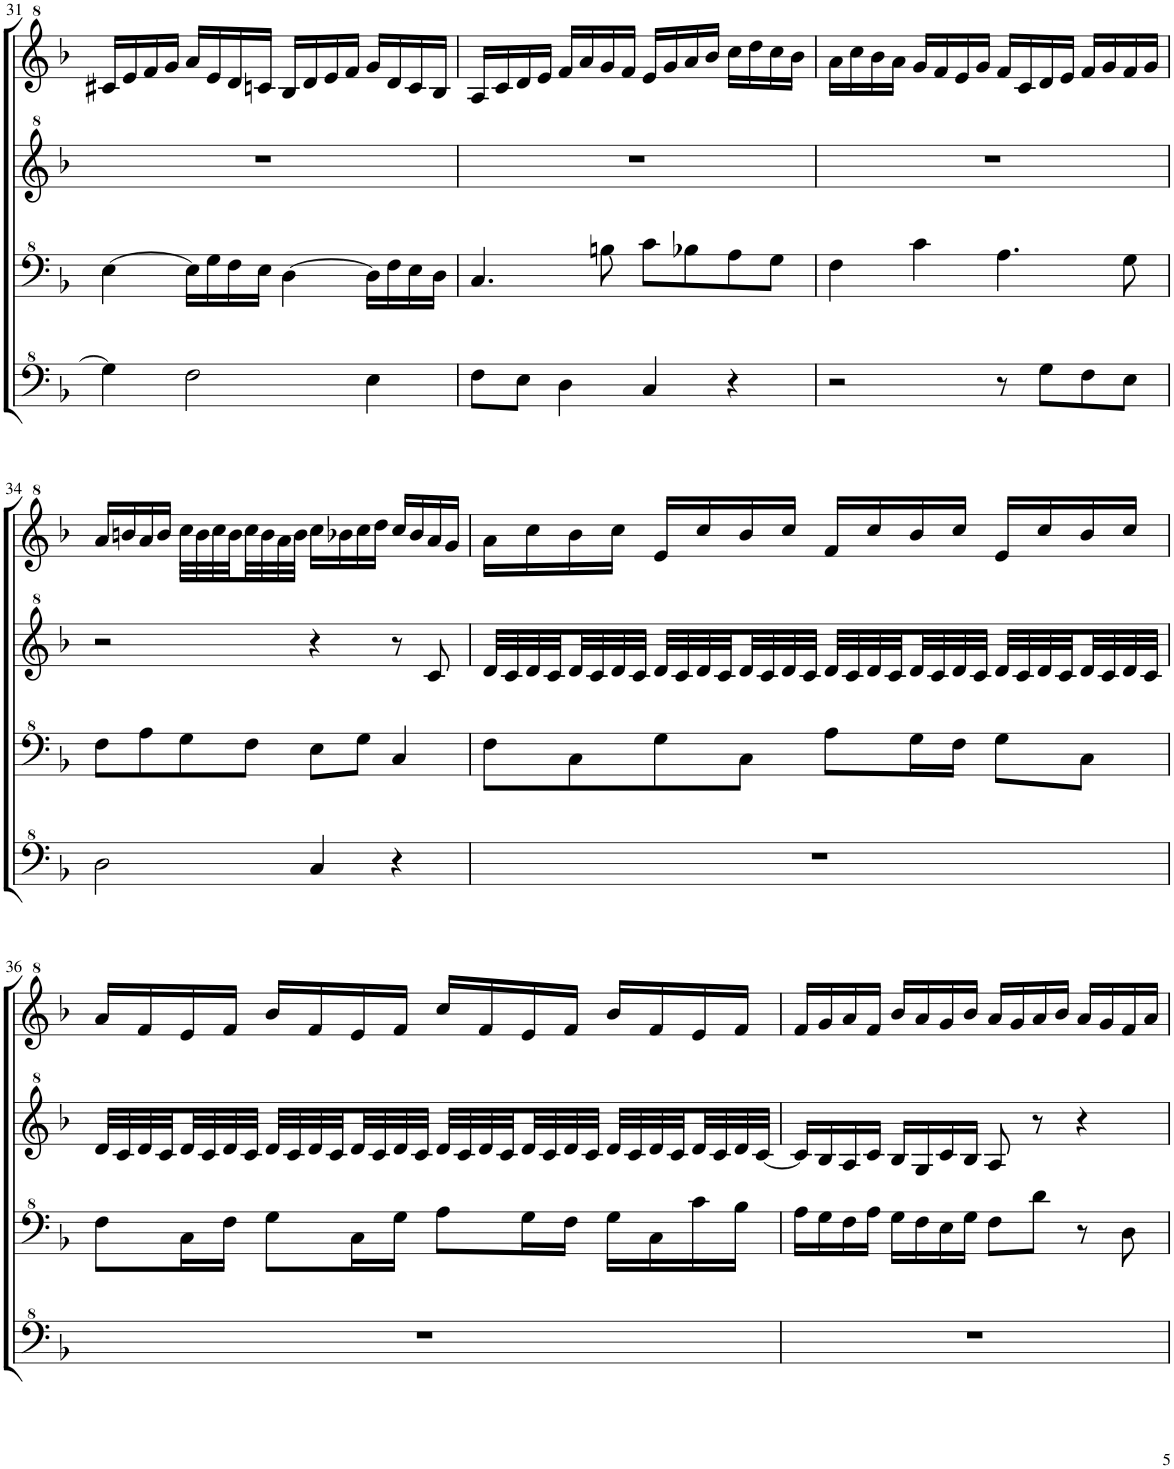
**kern	**kern	**kern	**kern
*part1	*part1	*part1	*part1
*staff4	*staff3	*staff2	*staff1
*I"Model III	*	*	*
!!LO:PB:g=z
*clefF^4	*clefF^4	*clefG^2	*clefG^2
*k[b-]	*k[b-]	*k[b-]	*k[b-]
*M4/4	*M4/4	*M4/4	*M4/4
=31	=31	=31	=31
4g\]	[4e\	1r	16cc#X/LL
.	.	.	16ee/
.	.	.	16ff/
.	.	.	16gg/JJ
2f\	16e\LL]	.	16aa/LL
.	16g\	.	16ee/
.	16f\	.	16dd/
.	16e\JJ	.	16ccn/JJ
.	[4d\	.	16b-/LL
.	.	.	16dd/
.	.	.	16ee/
.	.	.	16ff/JJ
4e\	16d\LL]	.	16gg/LL
.	16f\	.	16dd/
.	16e\	.	16cc/
.	16d\JJ	.	16b-/JJ
=32	=32	=32	=32
8f\L	4.c/	1r	16a/LL
.	.	.	16cc/
8e\J	.	.	16dd/
.	.	.	16ee/JJ
4d\	.	.	16ff/LL
.	.	.	16aa/
.	8bn\	.	16gg/
.	.	.	16ff/JJ
4c/	8cc\L	.	16ee/LL
.	.	.	16gg/
.	8b-X\	.	16aa/
.	.	.	16bb-/JJ
4r	8a\	.	16ccc\LL
.	.	.	16ddd\
.	8g\J	.	16ccc\
.	.	.	16bb-\JJ
=33	=33	=33	=33
2r	4f\	1r	16aa\LL
.	.	.	16ccc\
.	.	.	16bb-\
.	.	.	16aa\JJ
.	4cc\	.	16gg/LL
.	.	.	16ff/
.	.	.	16ee/
.	.	.	16gg/JJ
8r	4.a\	.	16ff/LL
.	.	.	16cc/
8g\L	.	.	16dd/
.	.	.	16ee/JJ
8f\	.	.	16ff/LL
.	.	.	16gg/
8e\J	8g\	.	16ff/
.	.	.	16gg/JJ
!!LO:LB:g=z
=34	=34	=34	=34
2d\	8f\L	2r	16aa/LL
.	.	.	16bbn/
.	8a\	.	16aa/
.	.	.	16bb/JJ
.	8g\	.	32ccc\LLL
.	.	.	32bb\
.	.	.	32ccc\
.	.	.	32bb\
.	8f\J	.	32ccc\
.	.	.	32bb\
.	.	.	32aa\
.	.	.	32bb\JJJ
4c/	8e\L	4r	16ccc\LL
.	.	.	16bb-X\
.	8g\J	.	16ccc\
.	.	.	16ddd\JJ
4r	4c/	8r	16ccc/LL
.	.	.	16bb-/
.	.	8cc/	16aa/
.	.	.	16gg/JJ
=35	=35	=35	=35
1r	8f\L	32dd/LLL	16aa\LL
.	.	32cc/	.
.	.	32dd/	16ccc\
.	.	32cc/	.
.	8c\	32dd/	16bb-\
.	.	32cc/	.
.	.	32dd/	16ccc\JJ
.	.	32cc/JJJ	.
.	8g\	32dd/LLL	16ee/LL
.	.	32cc/	.
.	.	32dd/	16ccc/
.	.	32cc/	.
.	8c\J	32dd/	16bb-/
.	.	32cc/	.
.	.	32dd/	16ccc/JJ
.	.	32cc/JJJ	.
.	8a\L	32dd/LLL	16ff/LL
.	.	32cc/	.
.	.	32dd/	16ccc/
.	.	32cc/	.
.	16g\L	32dd/	16bb-/
.	.	32cc/	.
.	16f\JJ	32dd/	16ccc/JJ
.	.	32cc/JJJ	.
.	8g\L	32dd/LLL	16ee/LL
.	.	32cc/	.
.	.	32dd/	16ccc/
.	.	32cc/	.
.	8c\J	32dd/	16bb-/
.	.	32cc/	.
.	.	32dd/	16ccc/JJ
.	.	32cc/JJJ	.
!!LO:LB:g=z
=36	=36	=36	=36
1r	8f\L	32dd/LLL	16aa/LL
.	.	32cc/	.
.	.	32dd/	16ff/
.	.	32cc/	.
.	16c\L	32dd/	16ee/
.	.	32cc/	.
.	16f\JJ	32dd/	16ff/JJ
.	.	32cc/JJJ	.
.	8g\L	32dd/LLL	16bb-/LL
.	.	32cc/	.
.	.	32dd/	16ff/
.	.	32cc/	.
.	16c\L	32dd/	16ee/
.	.	32cc/	.
.	16g\JJ	32dd/	16ff/JJ
.	.	32cc/JJJ	.
.	8a\L	32dd/LLL	16ccc/LL
.	.	32cc/	.
.	.	32dd/	16ff/
.	.	32cc/	.
.	16g\L	32dd/	16ee/
.	.	32cc/	.
.	16f\JJ	32dd/	16ff/JJ
.	.	32cc/JJJ	.
.	16g\LL	32dd/LLL	16bb-/LL
.	.	32cc/	.
.	16c\	32dd/	16ff/
.	.	32cc/	.
.	16cc\	32dd/	16ee/
.	.	32cc/	.
.	16b-\JJ	32dd/	16ff/JJ
.	.	[32cc/JJJ	.
=37	=37	=37	=37
1r	16a\LL	16cc/LL]	16ff/LL
.	16g\	16b-/	16gg/
.	16f\	16a/	16aa/
.	16a\JJ	16cc/JJ	16ff/JJ
.	16g\LL	16b-/LL	16bb-/LL
.	16f\	16g/	16aa/
.	16e\	16cc/	16gg/
.	16g\JJ	16b-/JJ	16bb-/JJ
.	8f\L	8a/	16aa/LL
.	.	.	16gg/
.	8dd\J	8r	16aa/
.	.	.	16bb-/JJ
.	8r	4r	16aa/LL
.	.	.	16gg/
.	8d\	.	16ff/
.	.	.	16aa/JJ
=	=	=	=
*-	*-	*-	*-
